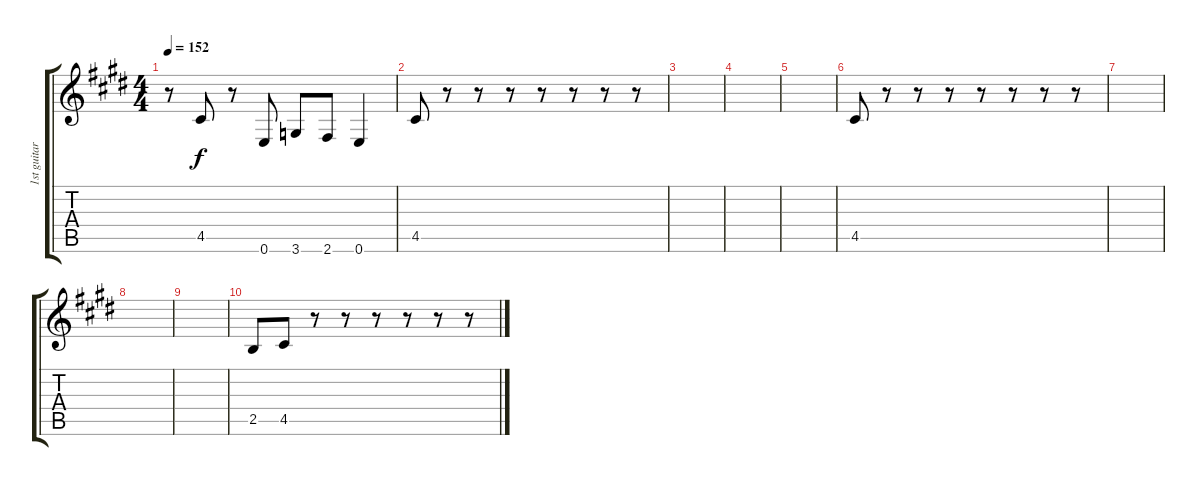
\track ("1st guitar" "1st guitar") {instrument distortionguitar}
\staff {score tabs}
\tuning (E4 B3 G3 D3 A2 E2) {hide}
\ts (4 4)
\tempo 152
\clef g2
\ks c#minor
r.8{dy f} 4.5.8 r.8 0.6.8 3.6.8 2.6.8 0.6.4 |
4.5.8 r.8 r.8 r.8 r.8 r.8 r.8 r.8 |
|
|
|
4.5.8 r.8 r.8 r.8 r.8 r.8 r.8 r.8 |
|
|
|
2.5.8 4.5.8 r.8 r.8 r.8 r.8 r.8 r.8
